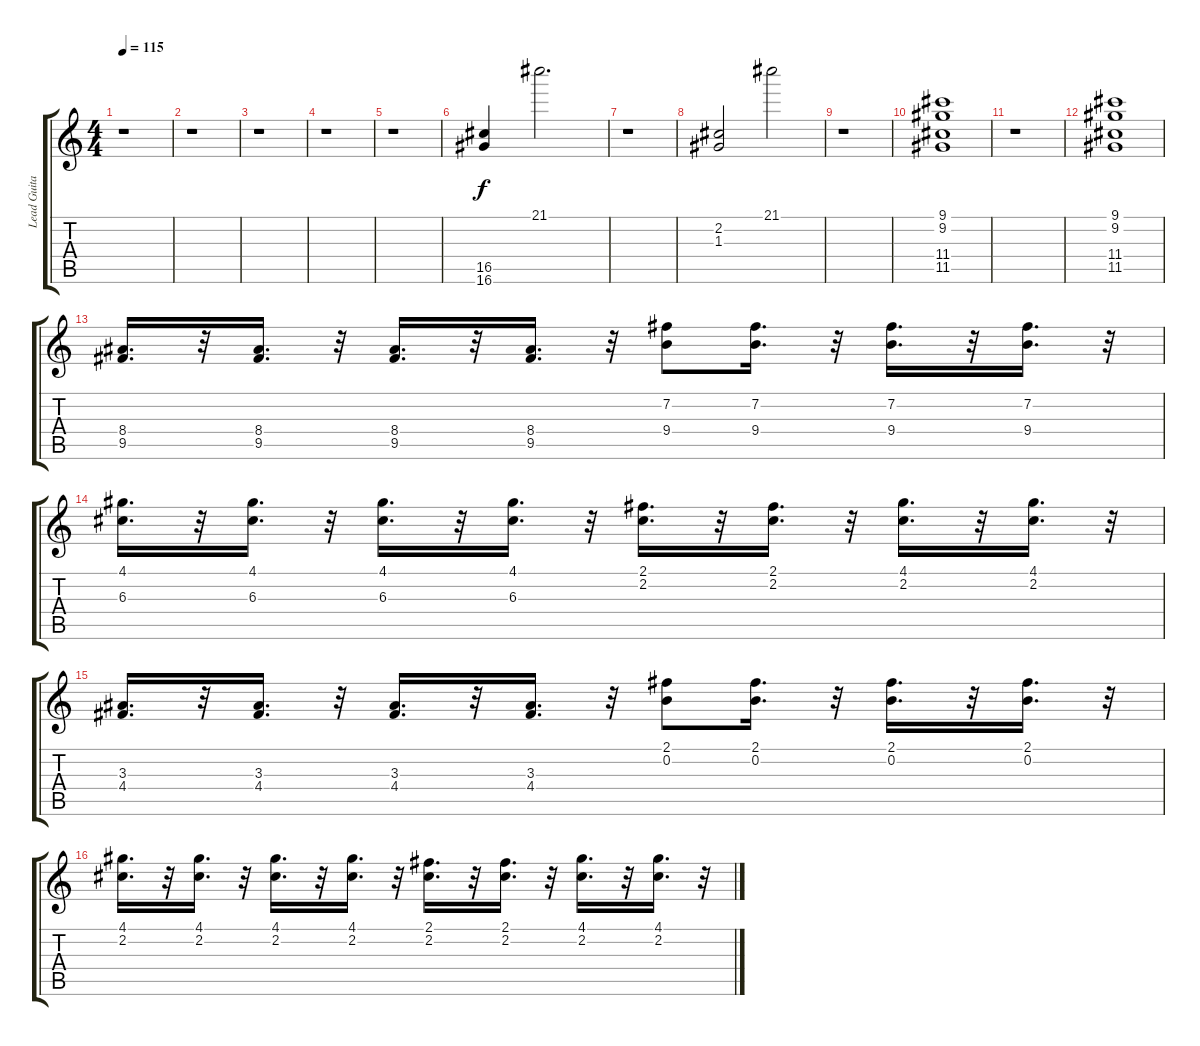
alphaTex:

\track ("Lead Guitar" "Lead Guita") {instrument overdrivenguitar}
\staff {score tabs}
\tuning (E4 B3 G3 D3 A2 E2) {hide}
\ts (4 4)
\tempo 115
\clef g2
\ks c
r.1{dy f} |
r.1 |
r.1 |
r.1 |
r.1 |
(16.5 16.6).4 21.1.2{d volume 5} |
r.1 |
(2.2 1.3).2{volume 8} 21.1.2{volume 5} |
r.1 |
(9.1 9.2 11.4 11.5).1{volume 8} |
r.1 |
(9.1 9.2 11.4 11.5).1{volume 8} |
(8.4 9.5).16{d volume 10} r.32 (8.4 9.5).16{d} r.32 (8.4 9.5).16{d} r.32 (8.4 9.5).16{d} r.32 (7.2 9.4).8 (7.2 9.4).16{d} r.32 (7.2 9.4).16{d} r.32 (7.2 9.4).16{d} r.32 |
(4.1 6.3).16{d} r.32 (4.1 6.3).16{d} r.32 (4.1 6.3).16{d} r.32 (4.1 6.3).16{d} r.32 (2.1 2.2).16{d} r.32 (2.1 2.2).16{d} r.32 (4.1 2.2).16{d} r.32 (4.1 2.2).16{d} r.32 |
(3.3 4.4).16{d} r.32 (3.3 4.4).16{d} r.32 (3.3 4.4).16{d} r.32 (3.3 4.4).16{d} r.32 (2.1 0.2).8 (2.1 0.2).16{d} r.32 (2.1 0.2).16{d} r.32 (2.1 0.2).16{d} r.32 |
(4.1 2.2).16{d} r.32 (4.1 2.2).16{d} r.32 (4.1 2.2).16{d} r.32 (4.1 2.2).16{d} r.32 (2.1 2.2).16{d} r.32 (2.1 2.2).16{d} r.32 (4.1 2.2).16{d} r.32 (4.1 2.2).16{d} r.32
